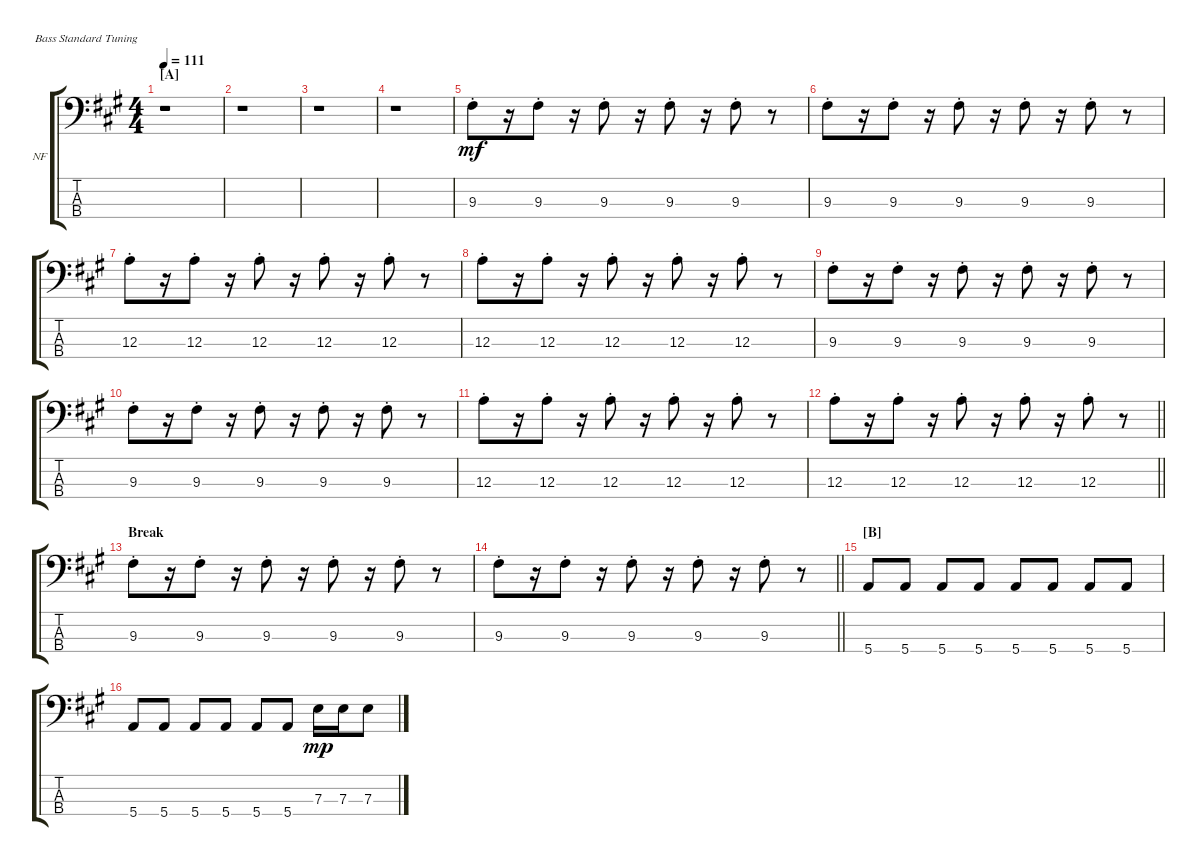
\defaultSystemsLayout 4
\bracketExtendMode groupsimilarinstruments
\firstSystemTrackNameOrientation horizontal
\otherSystemsTrackNameOrientation horizontal
\track ("Nikolai Fraiture" "NF") {instrument electricbassfinger}
\staff {score tabs}
\tuning (G2 D2 A1 E1)
\ts (4 4)
\section ("A" "")
\tempo 111
\clef f4
\ks a
r.1{dy mf instrument electricbassfinger} |
r.1 |
r.1 |
r.1 |
9.3{st}.8 r.16 9.3{st}.8 r.16 9.3{st}.8 r.16 9.3{st}.8 r.16 9.3{st}.8 r.8 |
9.3{st}.8 r.16 9.3{st}.8 r.16 9.3{st}.8 r.16 9.3{st}.8 r.16 9.3{st}.8 r.8 |
12.3{st}.8 r.16 12.3{st}.8 r.16 12.3{st}.8 r.16 12.3{st}.8 r.16 12.3{st}.8 r.8 |
12.3{st}.8 r.16 12.3{st}.8 r.16 12.3{st}.8 r.16 12.3{st}.8 r.16 12.3{st}.8 r.8 |
9.3{st}.8 r.16 9.3{st}.8 r.16 9.3{st}.8 r.16 9.3{st}.8 r.16 9.3{st}.8 r.8 |
9.3{st}.8 r.16 9.3{st}.8 r.16 9.3{st}.8 r.16 9.3{st}.8 r.16 9.3{st}.8 r.8 |
12.3{st}.8 r.16 12.3{st}.8 r.16 12.3{st}.8 r.16 12.3{st}.8 r.16 12.3{st}.8 r.8 |
\barLineRight lightlight
12.3{st}.8 r.16 12.3{st}.8 r.16 12.3{st}.8 r.16 12.3{st}.8 r.16 12.3{st}.8 r.8 |
\section ("" "Break")
9.3{st}.8 r.16 9.3{st}.8 r.16 9.3{st}.8 r.16 9.3{st}.8 r.16 9.3{st}.8 r.8 |
\barLineRight lightlight
9.3{st}.8 r.16 9.3{st}.8 r.16 9.3{st}.8 r.16 9.3{st}.8 r.16 9.3{st}.8 r.8 |
\section ("B" "")
5.4.8 5.4.8 5.4.8 5.4.8 5.4.8 5.4.8 5.4.8 5.4.8 |
5.4.8 5.4.8 5.4.8 5.4.8 5.4.8 5.4.8 7.3.16{dy mp} 7.3.16 7.3.8
